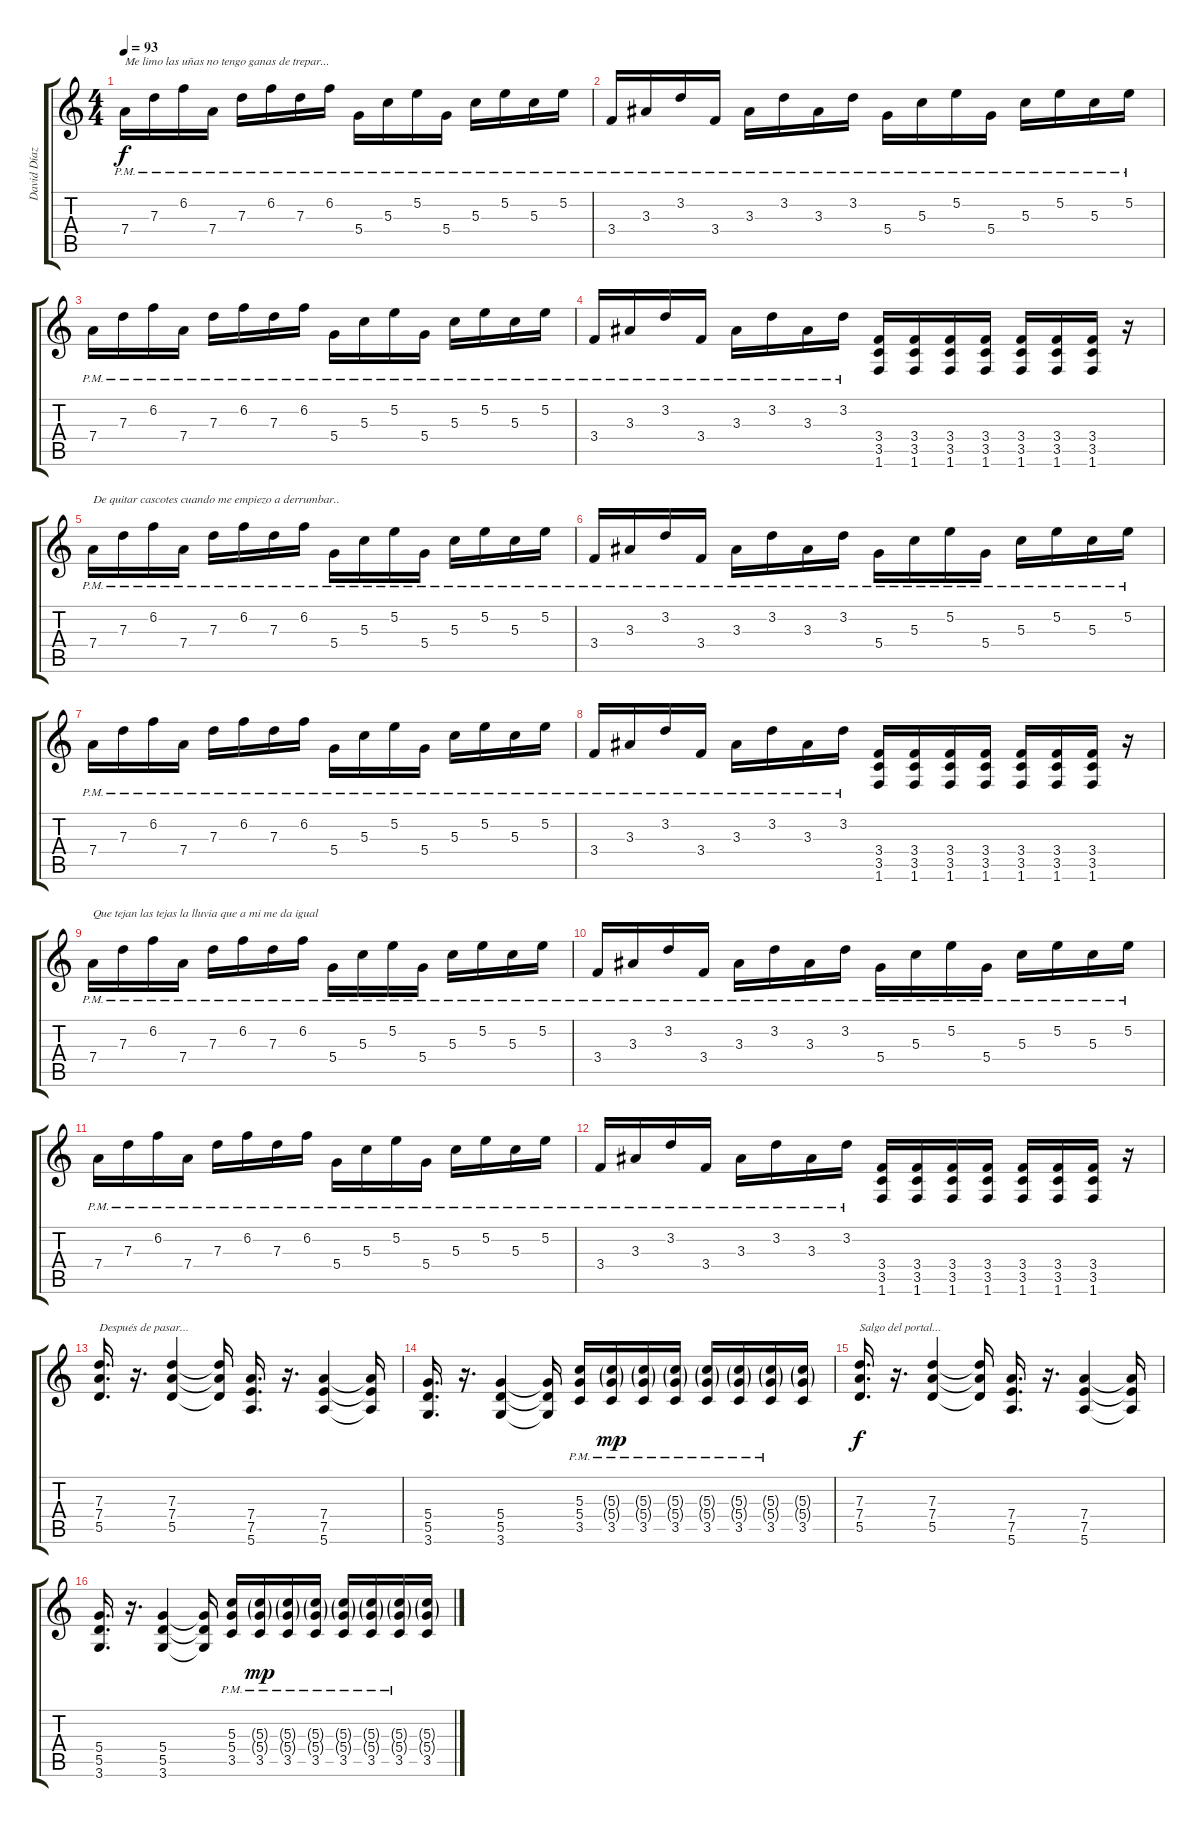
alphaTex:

\track ("David Díaz \"Kolibrí\"" "David Díaz") {instrument distortionguitar}
\staff {score tabs}
\tuning (E4 B3 G3 D3 A2 E2) {hide}
\ts (4 4)
\tempo 93
\clef g2
\ks c
7.4{pm}.16{txt "Me limo las uñas no tengo ganas de trepar..." dy f} 7.3{pm}.16 6.2{pm}.16 7.4{pm}.16 7.3{pm}.16 6.2{pm}.16 7.3{pm}.16 6.2{pm}.16 5.4{pm}.16 5.3{pm}.16 5.2{pm}.16 5.4{pm}.16 5.3{pm}.16 5.2{pm}.16 5.3{pm}.16 5.2{pm}.16 |
3.4{pm}.16 3.3{pm}.16 3.2{pm}.16 3.4{pm}.16 3.3{pm}.16 3.2{pm}.16 3.3{pm}.16 3.2{pm}.16 5.4{pm}.16 5.3{pm}.16 5.2{pm}.16 5.4{pm}.16 5.3{pm}.16 5.2{pm}.16 5.3{pm}.16 5.2{pm}.16 |
7.4{pm}.16 7.3{pm}.16 6.2{pm}.16 7.4{pm}.16 7.3{pm}.16 6.2{pm}.16 7.3{pm}.16 6.2{pm}.16 5.4{pm}.16 5.3{pm}.16 5.2{pm}.16 5.4{pm}.16 5.3{pm}.16 5.2{pm}.16 5.3{pm}.16 5.2{pm}.16 |
3.4{pm}.16 3.3{pm}.16 3.2{pm}.16 3.4{pm}.16 3.3{pm}.16 3.2{pm}.16 3.3{pm}.16 3.2{pm}.16 (3.4 3.5 1.6).16 (3.4 3.5 1.6).16 (3.4 3.5 1.6).16 (3.4 3.5 1.6).16 (3.4 3.5 1.6).16 (3.4 3.5 1.6).16 (3.4 3.5 1.6).16 r.16 |
7.4{pm}.16{txt "De quitar cascotes cuando me empiezo a derrumbar.."} 7.3{pm}.16 6.2{pm}.16 7.4{pm}.16 7.3{pm}.16 6.2{pm}.16 7.3{pm}.16 6.2{pm}.16 5.4{pm}.16 5.3{pm}.16 5.2{pm}.16 5.4{pm}.16 5.3{pm}.16 5.2{pm}.16 5.3{pm}.16 5.2{pm}.16 |
3.4{pm}.16 3.3{pm}.16 3.2{pm}.16 3.4{pm}.16 3.3{pm}.16 3.2{pm}.16 3.3{pm}.16 3.2{pm}.16 5.4{pm}.16 5.3{pm}.16 5.2{pm}.16 5.4{pm}.16 5.3{pm}.16 5.2{pm}.16 5.3{pm}.16 5.2{pm}.16 |
7.4{pm}.16 7.3{pm}.16 6.2{pm}.16 7.4{pm}.16 7.3{pm}.16 6.2{pm}.16 7.3{pm}.16 6.2{pm}.16 5.4{pm}.16 5.3{pm}.16 5.2{pm}.16 5.4{pm}.16 5.3{pm}.16 5.2{pm}.16 5.3{pm}.16 5.2{pm}.16 |
3.4{pm}.16 3.3{pm}.16 3.2{pm}.16 3.4{pm}.16 3.3{pm}.16 3.2{pm}.16 3.3{pm}.16 3.2{pm}.16 (3.4 3.5 1.6).16 (3.4 3.5 1.6).16 (3.4 3.5 1.6).16 (3.4 3.5 1.6).16 (3.4 3.5 1.6).16 (3.4 3.5 1.6).16 (3.4 3.5 1.6).16 r.16 |
7.4{pm}.16{txt "Que tejan las tejas la lluvia que a mi me da igual"} 7.3{pm}.16 6.2{pm}.16 7.4{pm}.16 7.3{pm}.16 6.2{pm}.16 7.3{pm}.16 6.2{pm}.16 5.4{pm}.16 5.3{pm}.16 5.2{pm}.16 5.4{pm}.16 5.3{pm}.16 5.2{pm}.16 5.3{pm}.16 5.2{pm}.16 |
3.4{pm}.16 3.3{pm}.16 3.2{pm}.16 3.4{pm}.16 3.3{pm}.16 3.2{pm}.16 3.3{pm}.16 3.2{pm}.16 5.4{pm}.16 5.3{pm}.16 5.2{pm}.16 5.4{pm}.16 5.3{pm}.16 5.2{pm}.16 5.3{pm}.16 5.2{pm}.16 |
7.4{pm}.16 7.3{pm}.16 6.2{pm}.16 7.4{pm}.16 7.3{pm}.16 6.2{pm}.16 7.3{pm}.16 6.2{pm}.16 5.4{pm}.16 5.3{pm}.16 5.2{pm}.16 5.4{pm}.16 5.3{pm}.16 5.2{pm}.16 5.3{pm}.16 5.2{pm}.16 |
3.4{pm}.16 3.3{pm}.16 3.2{pm}.16 3.4{pm}.16 3.3{pm}.16 3.2{pm}.16 3.3{pm}.16 3.2{pm}.16 (3.4 3.5 1.6).16 (3.4 3.5 1.6).16 (3.4 3.5 1.6).16 (3.4 3.5 1.6).16 (3.4 3.5 1.6).16 (3.4 3.5 1.6).16 (3.4 3.5 1.6).16 r.16 |
(7.3 7.4 5.5).16{d txt "Después de pasar..."} r.16{d} (7.3 7.4 5.5).4 (7.3{t} 7.4{t} 5.5{t}).16 (7.4 7.5 5.6).16{d} r.16{d} (7.4 7.5 5.6).4 (7.4{t} 7.5{t} 5.6{t}).16 |
(5.4 5.5 3.6).16{d} r.16{d} (5.4 5.5 3.6).4 (5.4{t} 5.5{t} 3.6{t}).16 (5.3{pm} 5.4{pm} 3.5{pm}).16 (5.3{g pm} 5.4{g pm} 3.5{pm}).16{dy mp} (5.3{g pm} 5.4{g pm} 3.5{pm}).16 (5.3{g pm} 5.4{g pm} 3.5{pm}).16 (5.3{g pm} 5.4{g pm} 3.5{pm}).16 (5.3{g pm} 5.4{g pm} 3.5{pm}).16 (5.3{g pm} 5.4{g pm} 3.5{pm}).16 (5.3{g} 5.4{g} 3.5).16 |
(7.3 7.4 5.5).16{d txt "Salgo del portal..." dy f} r.16{d} (7.3 7.4 5.5).4 (7.3{t} 7.4{t} 5.5{t}).16 (7.4 7.5 5.6).16{d} r.16{d} (7.4 7.5 5.6).4 (7.4{t} 7.5{t} 5.6{t}).16 |
(5.4 5.5 3.6).16{d} r.16{d} (5.4 5.5 3.6).4 (5.4{t} 5.5{t} 3.6{t}).16 (5.3{pm} 5.4{pm} 3.5{pm}).16 (5.3{g pm} 5.4{g pm} 3.5{pm}).16{dy mp} (5.3{g pm} 5.4{g pm} 3.5{pm}).16 (5.3{g pm} 5.4{g pm} 3.5{pm}).16 (5.3{g pm} 5.4{g pm} 3.5{pm}).16 (5.3{g pm} 5.4{g pm} 3.5{pm}).16 (5.3{g pm} 5.4{g pm} 3.5{pm}).16 (5.3{g} 5.4{g} 3.5).16
